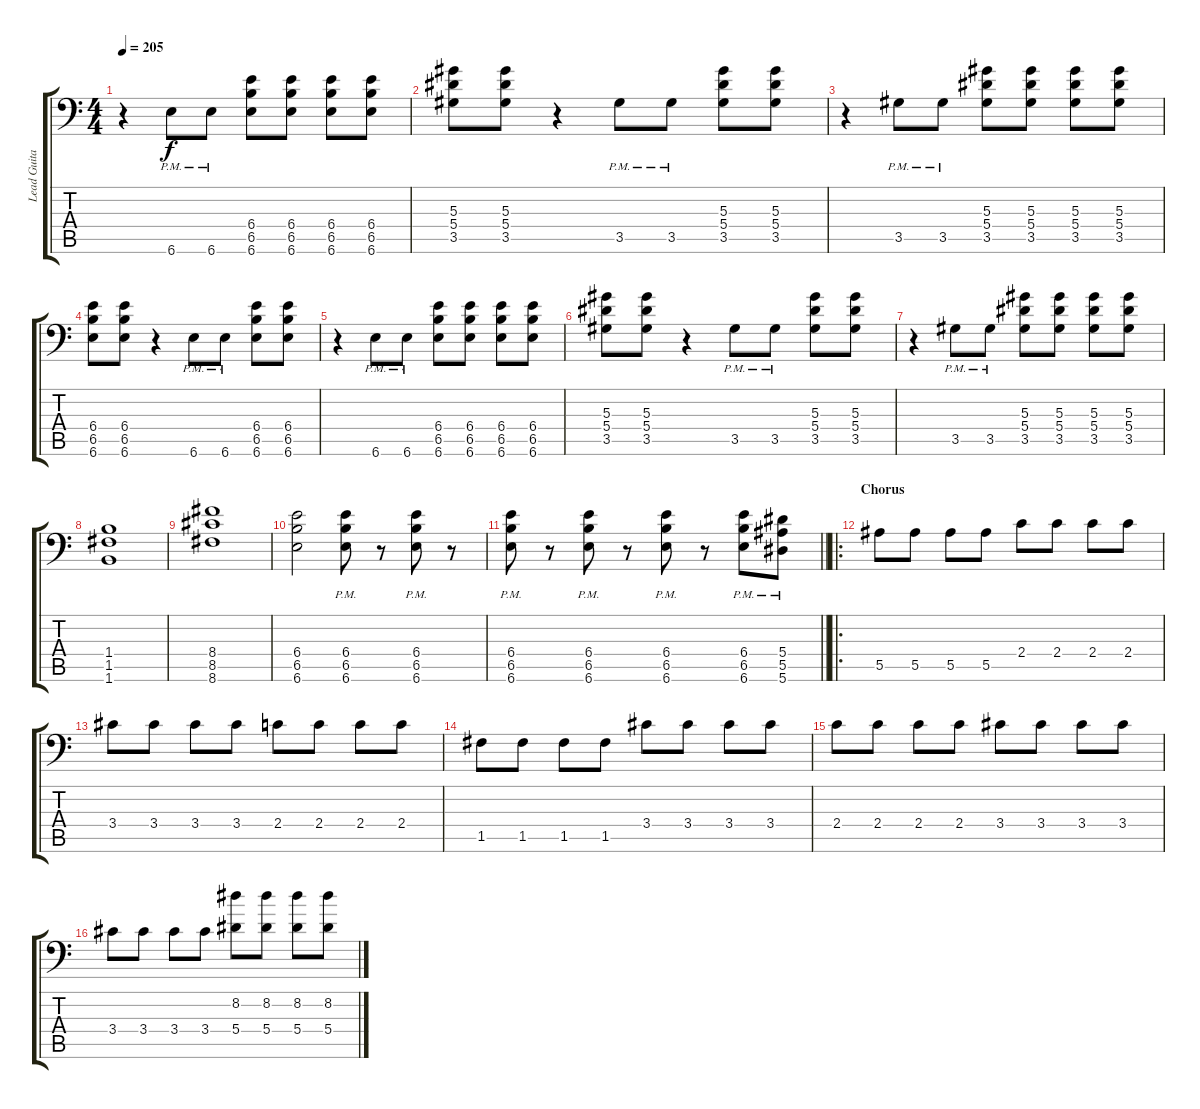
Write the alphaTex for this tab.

\track ("Lead Guitar" "Lead Guita") {instrument distortionguitar}
\staff {score tabs}
\tuning (C4 G3 Eb3 Bb2 F2 Bb1) {hide}
\ts (4 4)
\tempo 205
\clef f4
\ks c
r.4{dy f} 6.6{pm}.8 6.6{pm}.8 (6.4 6.5 6.6).8 (6.4 6.5 6.6).8 (6.4 6.5 6.6).8 (6.4 6.5 6.6).8 |
(5.3 5.4 3.5).8 (5.3 5.4 3.5).8 r.4 3.5{pm}.8 3.5{pm}.8 (5.3 5.4 3.5).8 (5.3 5.4 3.5).8 |
r.4 3.5{pm}.8 3.5{pm}.8 (5.3 5.4 3.5).8 (5.3 5.4 3.5).8 (5.3 5.4 3.5).8 (5.3 5.4 3.5).8 |
(6.4 6.5 6.6).8 (6.4 6.5 6.6).8 r.4 6.6{pm}.8 6.6{pm}.8 (6.4 6.5 6.6).8 (6.4 6.5 6.6).8 |
r.4 6.6{pm}.8 6.6{pm}.8 (6.4 6.5 6.6).8 (6.4 6.5 6.6).8 (6.4 6.5 6.6).8 (6.4 6.5 6.6).8 |
(5.3 5.4 3.5).8 (5.3 5.4 3.5).8 r.4 3.5{pm}.8 3.5{pm}.8 (5.3 5.4 3.5).8 (5.3 5.4 3.5).8 |
r.4 3.5{pm}.8 3.5{pm}.8 (5.3 5.4 3.5).8 (5.3 5.4 3.5).8 (5.3 5.4 3.5).8 (5.3 5.4 3.5).8 |
(1.4 1.5 1.6).1 |
(8.4 8.5 8.6).1 |
(6.4 6.5 6.6).2 (6.4{pm} 6.5{pm} 6.6{pm}).8 r.8 (6.4{pm} 6.5{pm} 6.6{pm}).8 r.8 |
\barLineRight lightlight
(6.4{pm} 6.5{pm} 6.6{pm}).8 r.8 (6.4{pm} 6.5{pm} 6.6{pm}).8 r.8 (6.4{pm} 6.5{pm} 6.6{pm}).8 r.8 (6.4{pm} 6.5{pm} 6.6{pm}).8 (5.4{pm} 5.5{pm} 5.6{pm}).8 |
\ro
\section ("" "Chorus")
5.5.8 5.5.8 5.5.8 5.5.8 2.4.8 2.4.8 2.4.8 2.4.8 |
3.4.8 3.4.8 3.4.8 3.4.8 2.4.8 2.4.8 2.4.8 2.4.8 |
1.5.8 1.5.8 1.5.8 1.5.8 3.4.8 3.4.8 3.4.8 3.4.8 |
2.4.8 2.4.8 2.4.8 2.4.8 3.4.8 3.4.8 3.4.8 3.4.8 |
3.4.8 3.4.8 3.4.8 3.4.8 (8.2 5.4).8 (8.2 5.4).8 (8.2 5.4).8 (8.2 5.4).8
